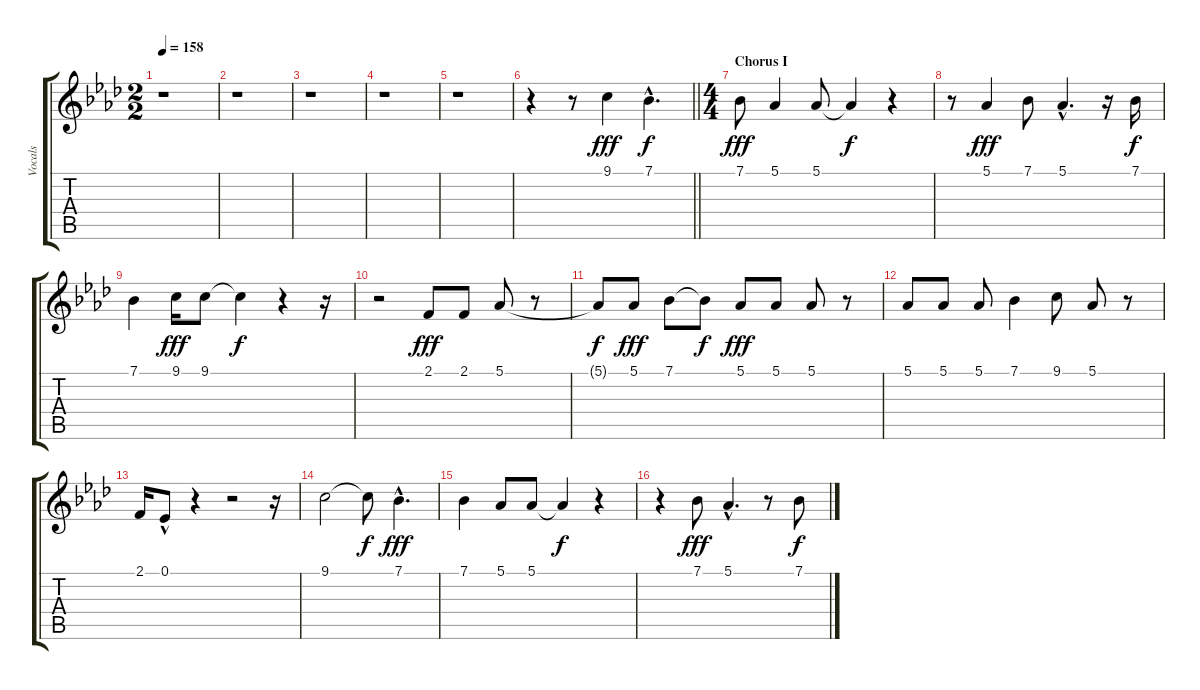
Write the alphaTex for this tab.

\track ("Vocals" "Vocals") {instrument lead2sawtooth}
\staff {score tabs}
\tuning (Eb4 Bb3 Gb3 Db3 Ab2 Db2) {hide}
\ts (2 2)
\tempo 158
\clef g2
\ks ab
r.1{dy fff} |
r.1 |
r.1 |
r.1 |
r.1 |
\barLineRight lightlight
r.4 r.8 9.1.4 7.1{hac}.4{d dy f} |
\ts (4 4)
\section ("" "Chorus I")
7.1.8{dy fff} 5.1.4 5.1.8 5.1{t}.4{dy f} r.4 |
r.8 5.1.4{dy fff} 7.1.8 5.1{hac}.4{d} r.16 7.1.16{dy f} |
7.1.4 9.1.16{dy fff} 9.1.8 9.1{t}.4{dy f} r.4 r.16 |
r.2 2.1.8{dy fff} 2.1.8 5.1.8 r.8 |
5.1{t}.8{dy f} 5.1.8{dy fff} 7.1.8 7.1{t}.8{dy f} 5.1.8{dy fff} 5.1.8 5.1.8 r.8 |
5.1.8 5.1.8 5.1.8 7.1.4 9.1.8 5.1.8 r.8 |
2.1.16 0.1{hac}.8 r.4 r.2 r.16 |
9.1.2 9.1{t}.8{dy f} 7.1{hac}.4{d dy fff} |
7.1.4 5.1.8 5.1.8 5.1{t}.4{dy f} r.4 |
r.4 7.1.8{dy fff} 5.1{hac}.4{d} r.8 7.1.8{dy f}
